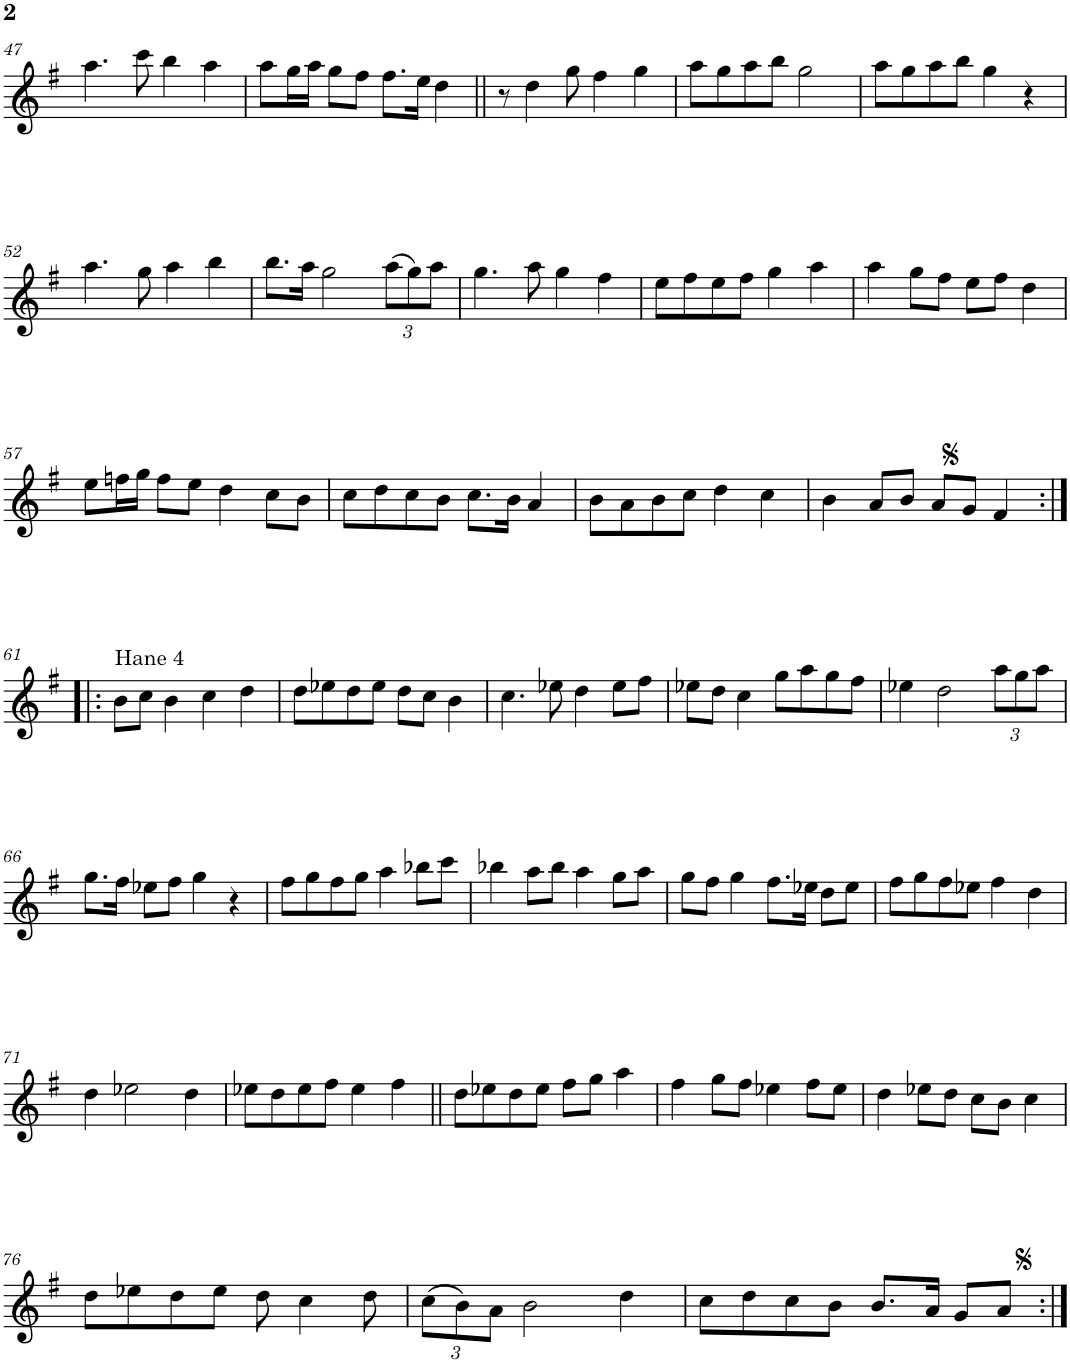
**kern
*part1
*staff1
*I"Piano
*I'Pno.
!!LO:PB:g=z
*clefG2
*k[f#]
*M4/4
*met(c)
=47
4.aa\
8ccc\
4bb\
4aa\
=48
8aa\L
16gg\L
16aa\JJ
8gg\L
8ff#\J
8.ff#\L
16ee\Jk
4dd\
=49||
8r
4dd\
8gg\
4ff#\
4gg\
=50
8aa\L
8gg\
8aa\
8bb\J
2gg\
=51
8aa\L
8gg\
8aa\
8bb\J
4gg\
4r
!!LO:LB:g=z
=52
4.aa\
8gg\
4aa\
4bb\
=53
8.bb\L
16aa\Jk
2gg\
*Xbrackettup
(12aa\L
12gg\)
12aa\J
=54
4.gg\
8aa\
4gg\
4ff#\
=55
8ee\L
8ff#\
8ee\
8ff#\J
4gg\
4aa\
=56
4aa\
8gg\L
8ff#\J
8ee\L
8ff#\J
4dd\
!!LO:LB:g=z
=57
8ee\L
16ffn\L
16gg\JJ
8ff\L
8ee\J
4dd\
8cc\L
8b\J
=58
8cc\L
8dd\
8cc\
8b\J
8.cc\L
16b\Jk
4a/
=59
8b\L
8a\
8b\
8cc\J
4dd\
4cc\
=60
4b\
8a/L
8b/J
8a/L
8g/J
4f#/
!!LO:LB:g=z
=61:|!|:
!LO:TX:a:t=Hane 4
8b\L
8cc\J
4b\
4cc\
4dd\
=62
8dd\L
8ee-X\
8dd\
8ee-\J
8dd\L
8cc\J
4b\
=63
4.cc\
8ee-X\
4dd\
8ee-\L
8ff#\J
=64
8ee-X\L
8dd\J
4cc\
8gg\L
8aa\
8gg\
8ff#\J
=65
4ee-X\
2dd\
12aa\L
12gg\
12aa\J
!!LO:LB:g=z
=66
8.gg\L
16ff#\Jk
8ee-X\L
8ff#\J
4gg\
4r
=67
8ff#\L
8gg\
8ff#\
8gg\J
4aa\
8bb-X\L
8ccc\J
=68
4bb-X\
8aa\L
8bb-\J
4aa\
8gg\L
8aa\J
=69
8gg\L
8ff#\J
4gg\
8.ff#\L
16ee-X\Jk
8dd\L
8ee-\J
=70
8ff#\L
8gg\
8ff#\
8ee-X\J
4ff#\
4dd\
!!LO:LB:g=z
=71
4dd\
2ee-X\
4dd\
=72
8ee-X\L
8dd\
8ee-\
8ff#\J
4ee-\
4ff#\
=73||
8dd\L
8ee-X\
8dd\
8ee-\J
8ff#\L
8gg\J
4aa\
=74
4ff#\
8gg\L
8ff#\J
4ee-X\
8ff#\L
8ee-\J
=75
4dd\
8ee-X\L
8dd\J
8cc\L
8b\J
4cc\
!!LO:LB:g=z
=76
8dd\L
8ee-X\
8dd\
8ee-\J
8dd\
4cc\
8dd\
=77
(12cc\L
12b\)
12a\J
2b\
4dd\
=78
8cc\L
8dd\
8cc\
8b\J
8.b/L
16a/Jk
8g/L
8a/J
=:|!
*-
